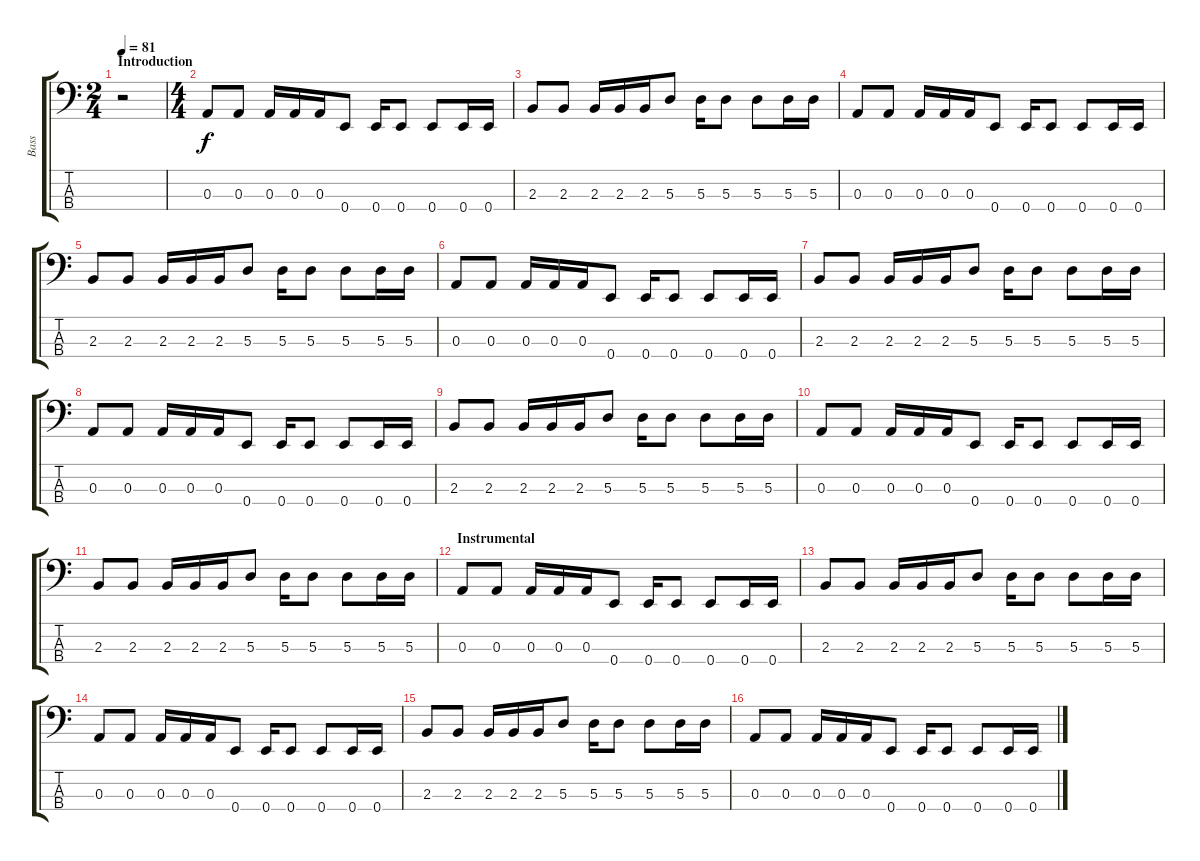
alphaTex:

\track ("Bass" "Bass") {instrument electricbasspick}
\staff {score tabs}
\tuning (G2 D2 A1 E1) {hide}
\ts (2 4)
\section ("" "Introduction")
\tempo 81
\clef f4
\ks c
r.2{dy f instrument electricbasspick} |
\ts (4 4)
0.3.8 0.3.8 0.3.16 0.3.16 0.3.16 0.4.8 0.4.16 0.4.8 0.4.8 0.4.16 0.4.16 |
2.3.8 2.3.8 2.3.16 2.3.16 2.3.16 5.3.8 5.3.16 5.3.8 5.3.8 5.3.16 5.3.16 |
0.3.8 0.3.8 0.3.16 0.3.16 0.3.16 0.4.8 0.4.16 0.4.8 0.4.8 0.4.16 0.4.16 |
2.3.8 2.3.8 2.3.16 2.3.16 2.3.16 5.3.8 5.3.16 5.3.8 5.3.8 5.3.16 5.3.16 |
0.3.8 0.3.8 0.3.16 0.3.16 0.3.16 0.4.8 0.4.16 0.4.8 0.4.8 0.4.16 0.4.16 |
2.3.8 2.3.8 2.3.16 2.3.16 2.3.16 5.3.8 5.3.16 5.3.8 5.3.8 5.3.16 5.3.16 |
0.3.8 0.3.8 0.3.16 0.3.16 0.3.16 0.4.8 0.4.16 0.4.8 0.4.8 0.4.16 0.4.16 |
2.3.8 2.3.8 2.3.16 2.3.16 2.3.16 5.3.8 5.3.16 5.3.8 5.3.8 5.3.16 5.3.16 |
0.3.8 0.3.8 0.3.16 0.3.16 0.3.16 0.4.8 0.4.16 0.4.8 0.4.8 0.4.16 0.4.16 |
2.3.8 2.3.8 2.3.16 2.3.16 2.3.16 5.3.8 5.3.16 5.3.8 5.3.8 5.3.16 5.3.16 |
\section ("" "Instrumental")
0.3.8 0.3.8 0.3.16 0.3.16 0.3.16 0.4.8 0.4.16 0.4.8 0.4.8 0.4.16 0.4.16 |
2.3.8 2.3.8 2.3.16 2.3.16 2.3.16 5.3.8 5.3.16 5.3.8 5.3.8 5.3.16 5.3.16 |
0.3.8 0.3.8 0.3.16 0.3.16 0.3.16 0.4.8 0.4.16 0.4.8 0.4.8 0.4.16 0.4.16 |
2.3.8 2.3.8 2.3.16 2.3.16 2.3.16 5.3.8 5.3.16 5.3.8 5.3.8 5.3.16 5.3.16 |
0.3.8 0.3.8 0.3.16 0.3.16 0.3.16 0.4.8 0.4.16 0.4.8 0.4.8 0.4.16 0.4.16
